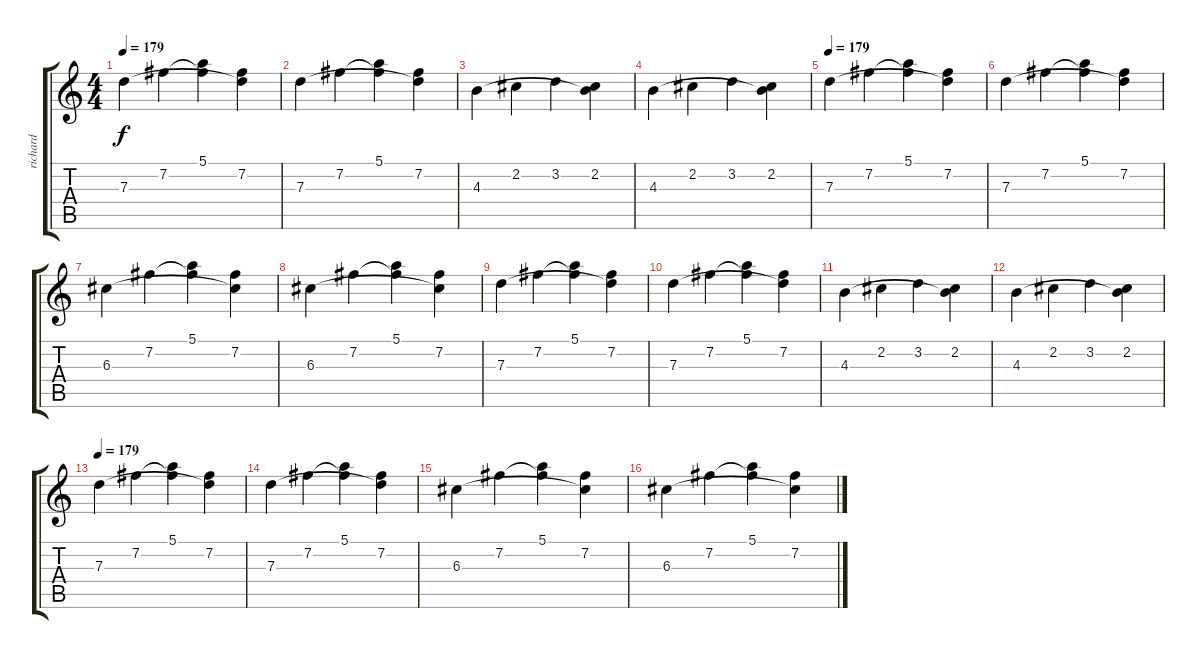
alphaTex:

\track ("richard" "richard") {instrument electricguitarclean}
\staff {score tabs}
\tuning (E4 B3 G3 D3 A2 E2) {hide}
\ts (4 4)
\tempo 179
\clef g2
\ks c
7.3.4{dy f} 7.2.4 (5.1 7.2{t}).4 (7.2 7.3{t}).4 |
7.3.4 7.2.4 (5.1 7.2{t}).4 (7.2 7.3{t}).4 |
4.3.4 2.2.4 3.2.4 (2.2 4.3{t}).4 |
4.3.4 2.2.4 3.2.4 (2.2 4.3{t}).4 |
\tempo 179
7.3.4 7.2.4 (5.1 7.2{t}).4 (7.2 7.3{t}).4 |
7.3.4 7.2.4 (5.1 7.2{t}).4 (7.2 7.3{t}).4 |
6.3.4 7.2.4 (5.1 7.2{t}).4 (7.2 6.3{t}).4 |
6.3.4 7.2.4 (5.1 7.2{t}).4 (7.2 6.3{t}).4 |
7.3.4 7.2.4 (5.1 7.2{t}).4 (7.2 7.3{t}).4 |
7.3.4 7.2.4 (5.1 7.2{t}).4 (7.2 7.3{t}).4 |
4.3.4 2.2.4 3.2.4 (2.2 4.3{t}).4 |
4.3.4 2.2.4 3.2.4 (2.2 4.3{t}).4 |
\tempo 179
7.3.4 7.2.4 (5.1 7.2{t}).4 (7.2 7.3{t}).4 |
7.3.4 7.2.4 (5.1 7.2{t}).4 (7.2 7.3{t}).4 |
6.3.4 7.2.4 (5.1 7.2{t}).4 (7.2 6.3{t}).4 |
6.3.4 7.2.4 (5.1 7.2{t}).4 (7.2 6.3{t}).4
